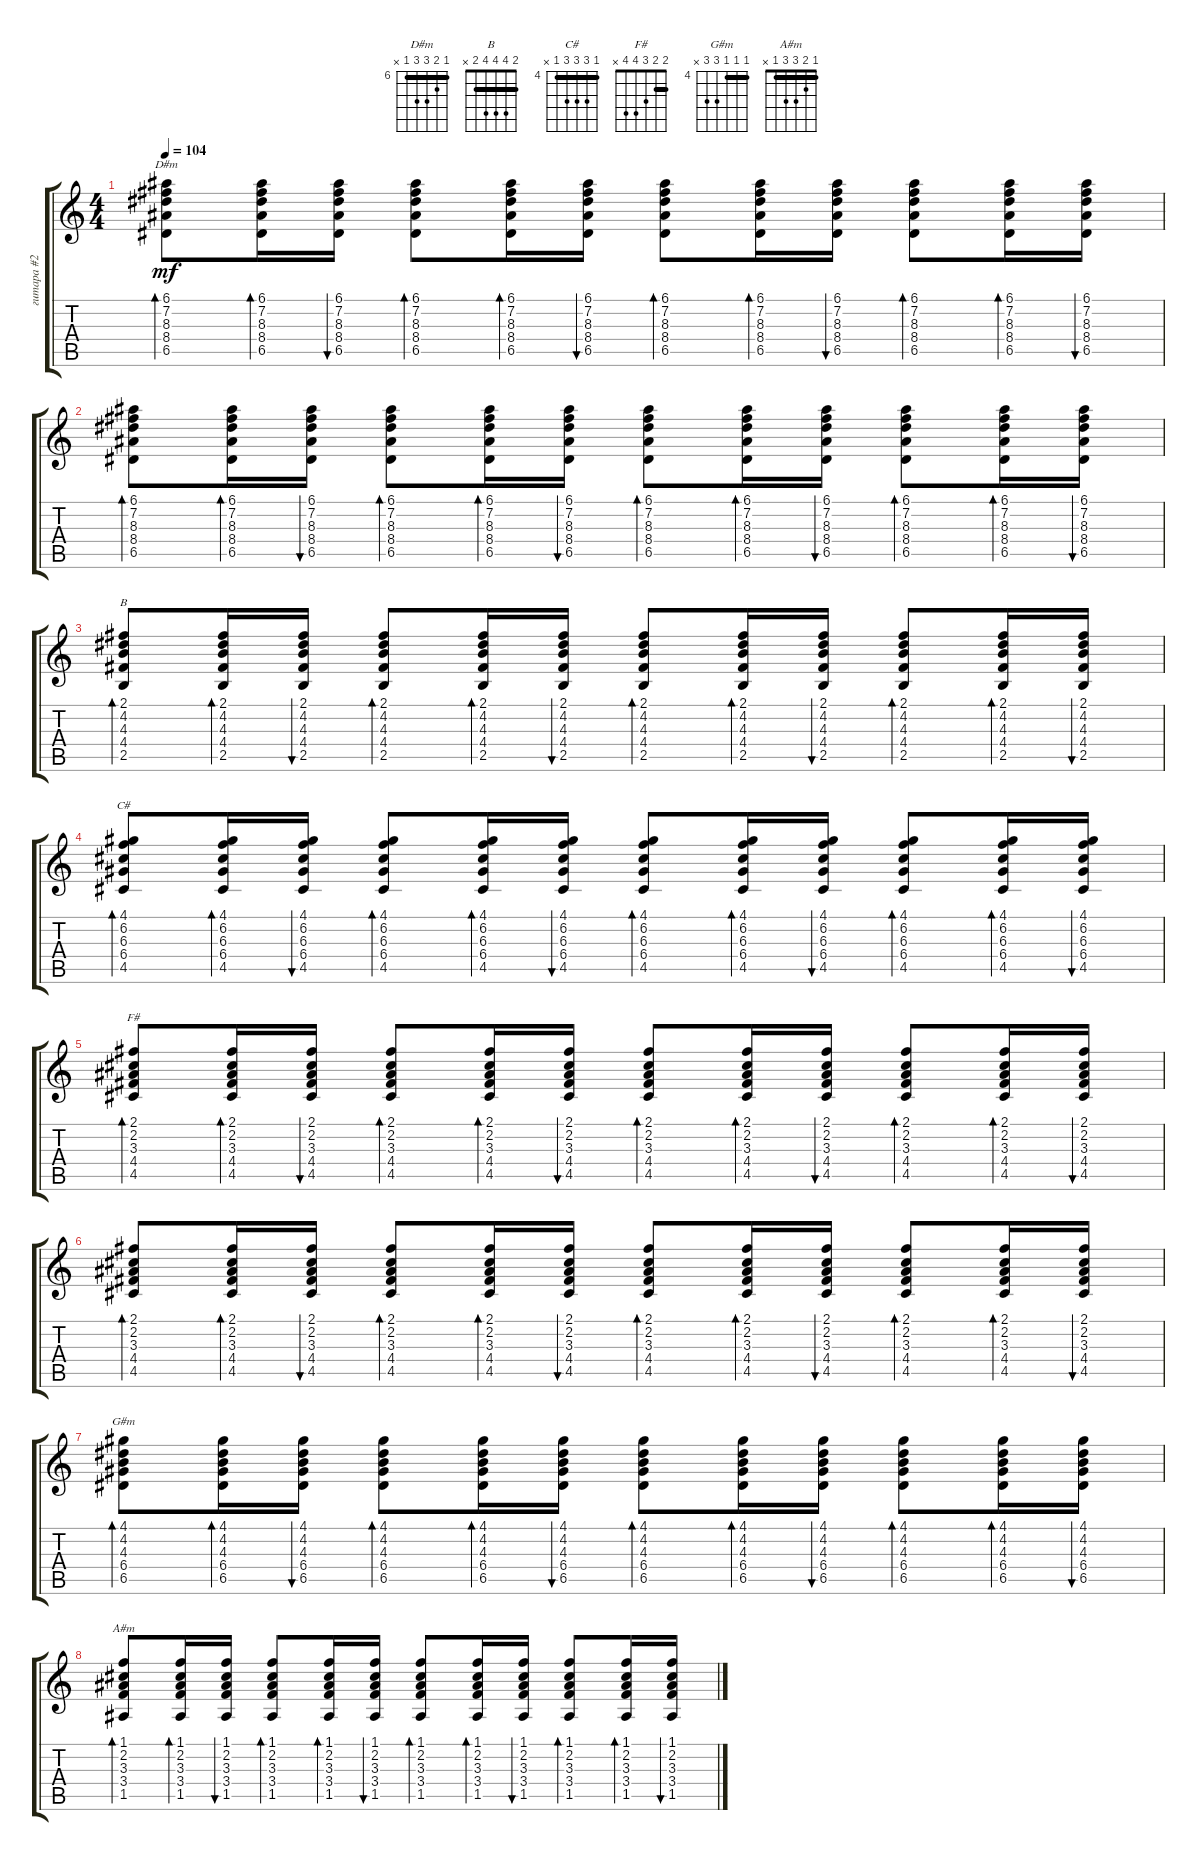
\track ("гитара #2" "гитара #2") {instrument acousticguitarnylon}
\staff {score tabs}
\tuning (E4 B3 G3 D3 A2 E2) {hide}
\chord ("D#m" 6 7 8 8 6 x) {firstfret 6 barre 6}
\chord ("B" 2 4 4 4 2 x) {barre 2}
\chord ("C#" 4 6 6 6 4 x) {firstfret 4 barre 4}
\chord ("F#" 2 2 3 4 4 x) {barre 2}
\chord ("G#m" 4 4 4 6 6 x) {firstfret 4 barre 4}
\chord ("A#m" 1 2 3 3 1 x) {barre 1}
\ts (4 4)
\tempo 104
\clef g2
\ks c
(6.1 7.2 8.3 8.4 6.5).8{bd 60 ch "D#m" dy mf} (6.1 7.2 8.3 8.4 6.5).16{bd 60} (6.1 7.2 8.3 8.4 6.5).16{bu 60} (6.1 7.2 8.3 8.4 6.5).8{bd 60} (6.1 7.2 8.3 8.4 6.5).16{bd 60} (6.1 7.2 8.3 8.4 6.5).16{bu 60} (6.1 7.2 8.3 8.4 6.5).8{bd 60} (6.1 7.2 8.3 8.4 6.5).16{bd 60} (6.1 7.2 8.3 8.4 6.5).16{bu 60} (6.1 7.2 8.3 8.4 6.5).8{bd 60} (6.1 7.2 8.3 8.4 6.5).16{bd 60} (6.1 7.2 8.3 8.4 6.5).16{bu 60} |
(6.1 7.2 8.3 8.4 6.5).8{bd 60} (6.1 7.2 8.3 8.4 6.5).16{bd 60} (6.1 7.2 8.3 8.4 6.5).16{bu 60} (6.1 7.2 8.3 8.4 6.5).8{bd 60} (6.1 7.2 8.3 8.4 6.5).16{bd 60} (6.1 7.2 8.3 8.4 6.5).16{bu 60} (6.1 7.2 8.3 8.4 6.5).8{bd 60} (6.1 7.2 8.3 8.4 6.5).16{bd 60} (6.1 7.2 8.3 8.4 6.5).16{bu 60} (6.1 7.2 8.3 8.4 6.5).8{bd 60} (6.1 7.2 8.3 8.4 6.5).16{bd 60} (6.1 7.2 8.3 8.4 6.5).16{bu 60} |
(2.1 4.2 4.3 4.4 2.5).8{bd 60 ch "B"} (2.1 4.2 4.3 4.4 2.5).16{bd 60} (2.1 4.2 4.3 4.4 2.5).16{bu 60} (2.1 4.2 4.3 4.4 2.5).8{bd 60} (2.1 4.2 4.3 4.4 2.5).16{bd 60} (2.1 4.2 4.3 4.4 2.5).16{bu 60} (2.1 4.2 4.3 4.4 2.5).8{bd 60} (2.1 4.2 4.3 4.4 2.5).16{bd 60} (2.1 4.2 4.3 4.4 2.5).16{bu 60} (2.1 4.2 4.3 4.4 2.5).8{bd 60} (2.1 4.2 4.3 4.4 2.5).16{bd 60} (2.1 4.2 4.3 4.4 2.5).16{bu 60} |
(4.1 6.2 6.3 6.4 4.5).8{bd 60 ch "C#"} (4.1 6.2 6.3 6.4 4.5).16{bd 60} (4.1 6.2 6.3 6.4 4.5).16{bu 60} (4.1 6.2 6.3 6.4 4.5).8{bd 60} (4.1 6.2 6.3 6.4 4.5).16{bd 60} (4.1 6.2 6.3 6.4 4.5).16{bu 60} (4.1 6.2 6.3 6.4 4.5).8{bd 60} (4.1 6.2 6.3 6.4 4.5).16{bd 60} (4.1 6.2 6.3 6.4 4.5).16{bu 60} (4.1 6.2 6.3 6.4 4.5).8{bd 60} (4.1 6.2 6.3 6.4 4.5).16{bd 60} (4.1 6.2 6.3 6.4 4.5).16{bu 60} |
(2.1 2.2 3.3 4.4 4.5).8{bd 60 ch "F#"} (2.1 2.2 3.3 4.4 4.5).16{bd 60} (2.1 2.2 3.3 4.4 4.5).16{bu 60} (2.1 2.2 3.3 4.4 4.5).8{bd 60} (2.1 2.2 3.3 4.4 4.5).16{bd 60} (2.1 2.2 3.3 4.4 4.5).16{bu 60} (2.1 2.2 3.3 4.4 4.5).8{bd 60} (2.1 2.2 3.3 4.4 4.5).16{bd 60} (2.1 2.2 3.3 4.4 4.5).16{bu 60} (2.1 2.2 3.3 4.4 4.5).8{bd 60} (2.1 2.2 3.3 4.4 4.5).16{bd 60} (2.1 2.2 3.3 4.4 4.5).16{bu 60} |
(2.1 2.2 3.3 4.4 4.5).8{bd 60} (2.1 2.2 3.3 4.4 4.5).16{bd 60} (2.1 2.2 3.3 4.4 4.5).16{bu 60} (2.1 2.2 3.3 4.4 4.5).8{bd 60} (2.1 2.2 3.3 4.4 4.5).16{bd 60} (2.1 2.2 3.3 4.4 4.5).16{bu 60} (2.1 2.2 3.3 4.4 4.5).8{bd 60} (2.1 2.2 3.3 4.4 4.5).16{bd 60} (2.1 2.2 3.3 4.4 4.5).16{bu 60} (2.1 2.2 3.3 4.4 4.5).8{bd 60} (2.1 2.2 3.3 4.4 4.5).16{bd 60} (2.1 2.2 3.3 4.4 4.5).16{bu 60} |
(4.1 4.2 4.3 6.4 6.5).8{bd 60 ch "G#m"} (4.1 4.2 4.3 6.4 6.5).16{bd 60} (4.1 4.2 4.3 6.4 6.5).16{bu 60} (4.1 4.2 4.3 6.4 6.5).8{bd 60} (4.1 4.2 4.3 6.4 6.5).16{bd 60} (4.1 4.2 4.3 6.4 6.5).16{bu 60} (4.1 4.2 4.3 6.4 6.5).8{bd 60} (4.1 4.2 4.3 6.4 6.5).16{bd 60} (4.1 4.2 4.3 6.4 6.5).16{bu 60} (4.1 4.2 4.3 6.4 6.5).8{bd 60} (4.1 4.2 4.3 6.4 6.5).16{bd 60} (4.1 4.2 4.3 6.4 6.5).16{bu 60} |
(1.1 2.2 3.3 3.4 1.5).8{bd 60 ch "A#m"} (1.1 2.2 3.3 3.4 1.5).16{bd 60} (1.1 2.2 3.3 3.4 1.5).16{bu 60} (1.1 2.2 3.3 3.4 1.5).8{bd 60} (1.1 2.2 3.3 3.4 1.5).16{bd 60} (1.1 2.2 3.3 3.4 1.5).16{bu 60} (1.1 2.2 3.3 3.4 1.5).8{bd 60} (1.1 2.2 3.3 3.4 1.5).16{bd 60} (1.1 2.2 3.3 3.4 1.5).16{bu 60} (1.1 2.2 3.3 3.4 1.5).8{bd 60} (1.1 2.2 3.3 3.4 1.5).16{bd 60} (1.1 2.2 3.3 3.4 1.5).16{bu 60}
